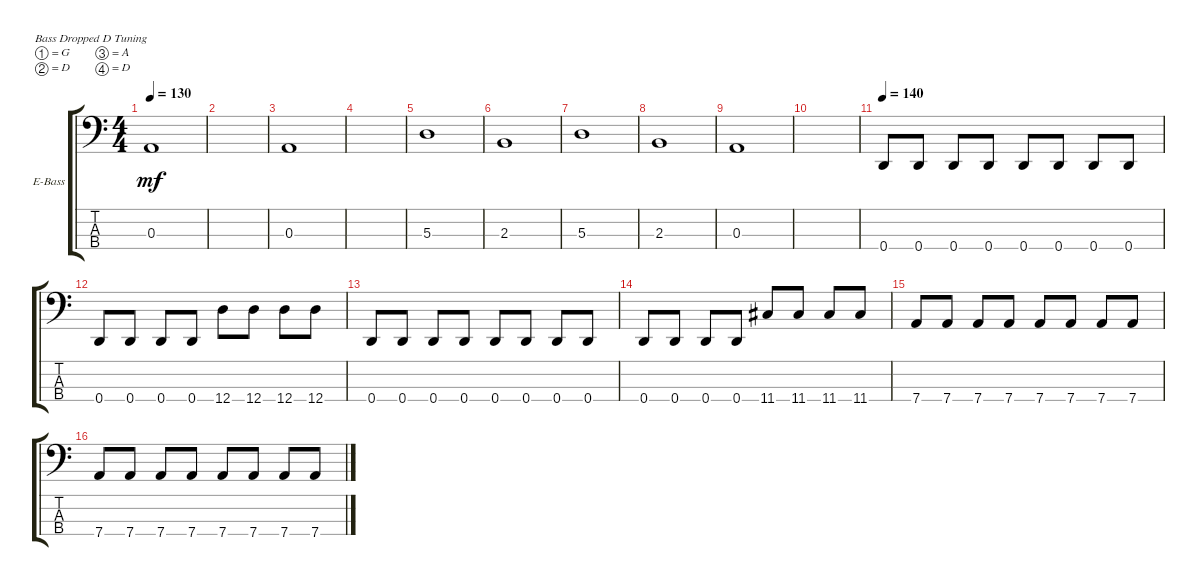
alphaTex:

\defaultSystemsLayout 4
\bracketExtendMode groupsimilarinstruments
\firstSystemTrackNameOrientation horizontal
\otherSystemsTrackNameOrientation horizontal
\track ("Electric Bass" "E-Bass") {instrument electricbassfinger}
\staff {score tabs}
\tuning (G2 D2 A1 D1)
\ts (4 4)
\tempo 130
\clef f4
\ks c
0.3.1{dy mf} |
|
0.3.1 |
|
5.3.1 |
2.3.1 |
5.3.1 |
2.3.1 |
0.3.1 |
|
\tempo 140
0.4.8 0.4.8 0.4.8 0.4.8 0.4.8 0.4.8 0.4.8 0.4.8 |
0.4.8 0.4.8 0.4.8 0.4.8 12.4.8 12.4.8 12.4.8 12.4.8 |
0.4.8 0.4.8 0.4.8 0.4.8 0.4.8 0.4.8 0.4.8 0.4.8 |
0.4.8 0.4.8 0.4.8 0.4.8 11.4.8 11.4.8 11.4.8 11.4.8 |
7.4.8 7.4.8 7.4.8 7.4.8 7.4.8 7.4.8 7.4.8 7.4.8 |
7.4.8 7.4.8 7.4.8 7.4.8 7.4.8 7.4.8 7.4.8 7.4.8
